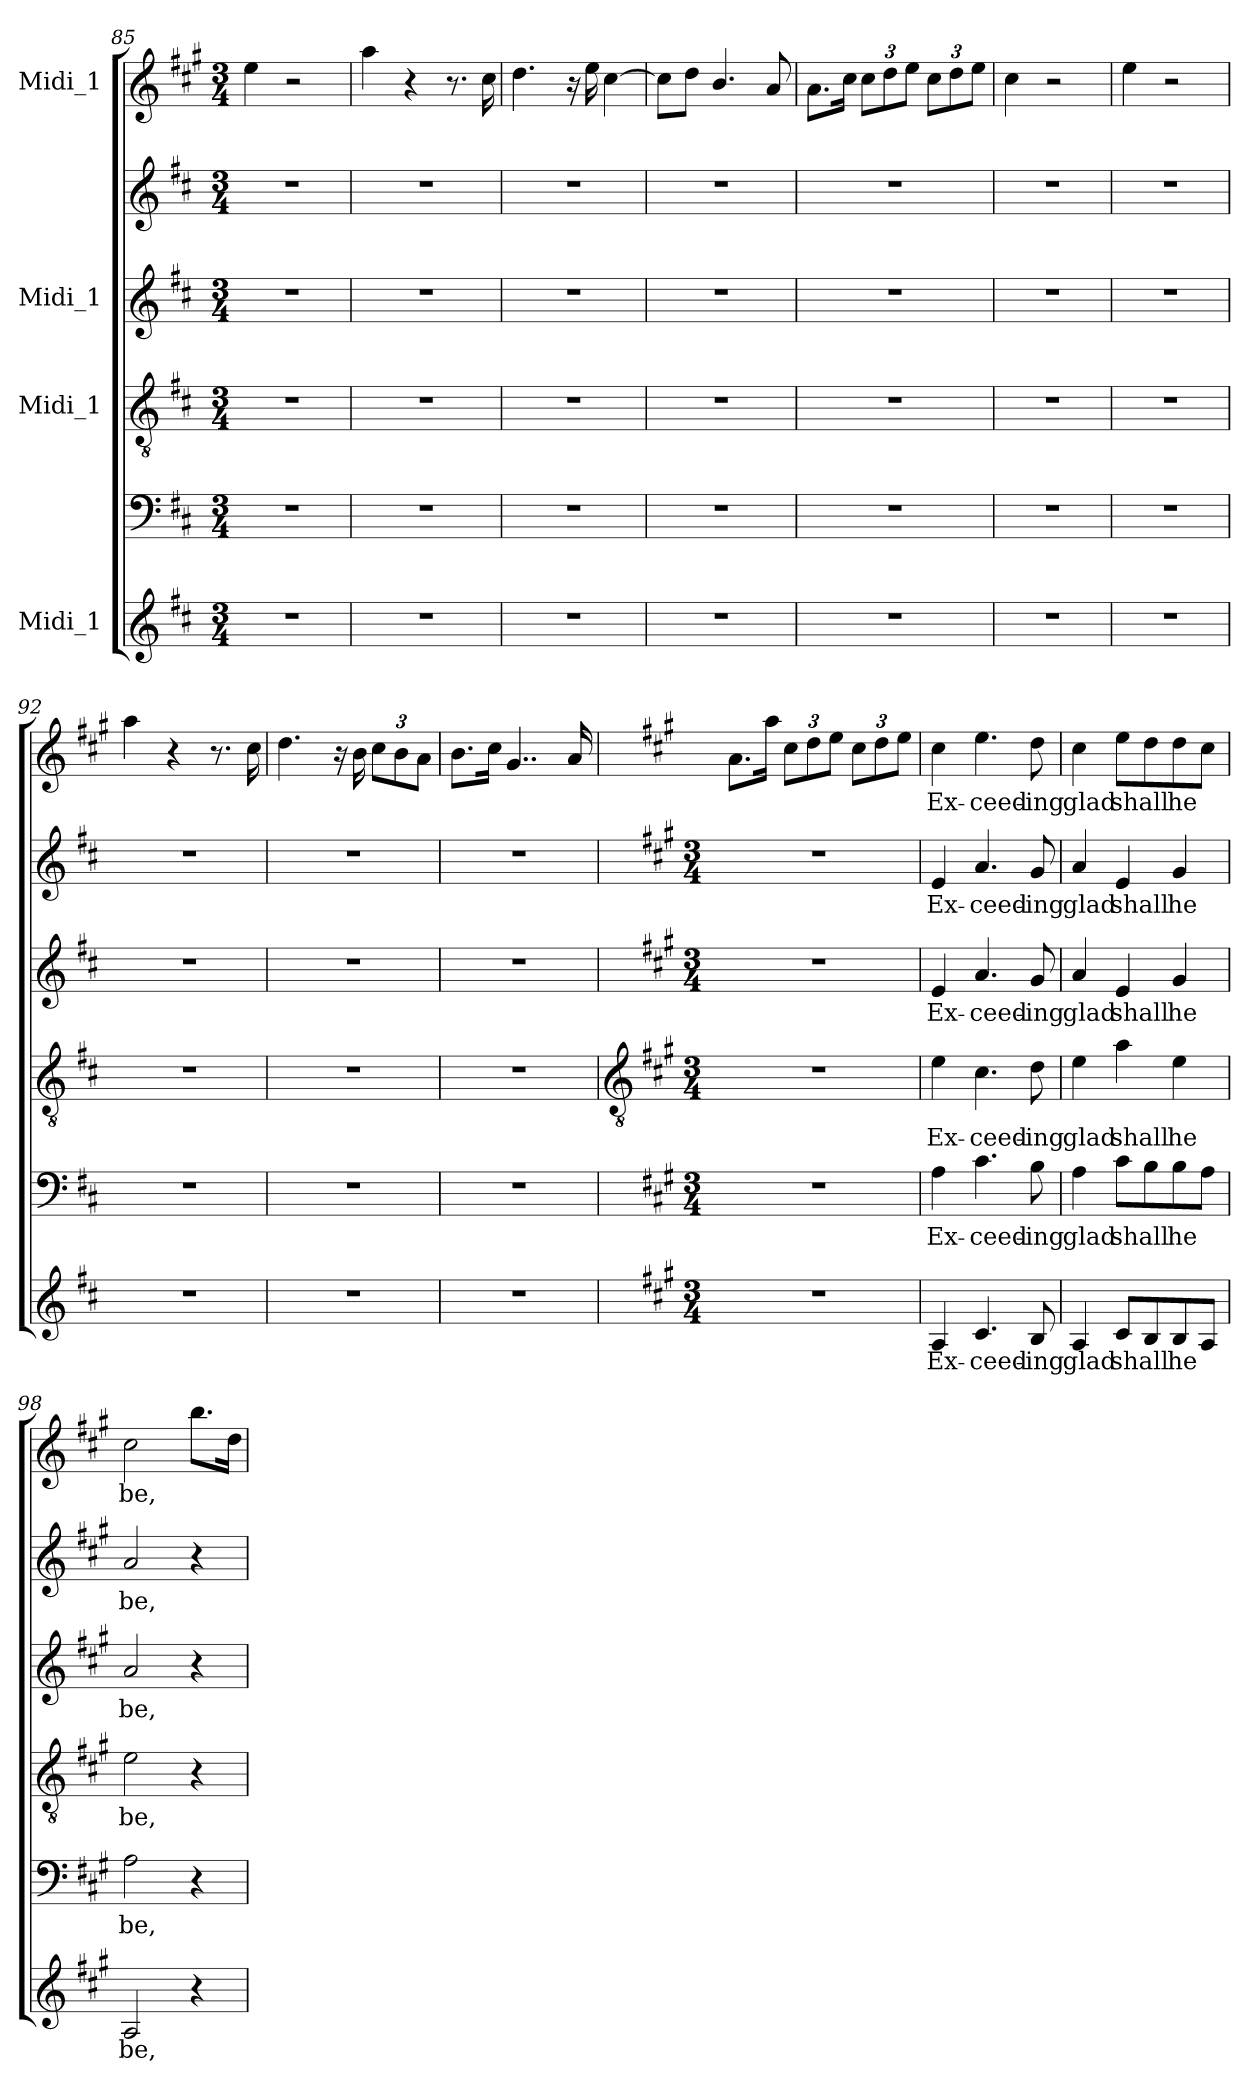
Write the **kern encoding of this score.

**kern	**text	**kern	**text	**kern	**text	**kern	**text	**kern	**text	**kern	**text
*part4	*part4	*part4	*part4	*part3	*part3	*part2	*part2	*part2	*part2	*part1	*part1
*staff6	*staff6	*staff5	*staff5	*staff4	*staff4	*staff3	*staff3	*staff2	*staff2	*staff1	*staff1
*I"Midi_1	*	*	*	*I"Midi_1	*	*I"Midi_1	*	*	*	*I"Midi_1	*
*	*	*clefF4	*	*clefGv2	*	*clefG2	*	*clefG2	*	*clefG2	*
*k[f#c#]	*	*k[f#c#]	*	*k[f#c#]	*	*k[f#c#]	*	*k[f#c#]	*	*k[f#c#g#]	*
*D:	*	*D:	*	*D:	*	*D:	*	*D:	*	*A:	*
*M3/4	*	*M3/4	*	*M3/4	*	*M3/4	*	*M3/4	*	*M3/4	*
=85	=85	=85	=85	=85	=85	=85	=85	=85	=85	=85	=85
2.r	.	2.r	.	2.r	.	2.r	.	2.r	.	4ee	.
.	.	.	.	.	.	.	.	.	.	2r	.
=86	=86	=86	=86	=86	=86	=86	=86	=86	=86	=86	=86
2.r	.	2.r	.	2.r	.	2.r	.	2.r	.	4aa	.
.	.	.	.	.	.	.	.	.	.	4r	.
.	.	.	.	.	.	.	.	.	.	8.r	.
.	.	.	.	.	.	.	.	.	.	16cc#	.
=87	=87	=87	=87	=87	=87	=87	=87	=87	=87	=87	=87
2.r	.	2.r	.	2.r	.	2.r	.	2.r	.	4.dd	.
.	.	.	.	.	.	.	.	.	.	16r	.
.	.	.	.	.	.	.	.	.	.	16ee	.
.	.	.	.	.	.	.	.	.	.	[4cc#	.
=88	=88	=88	=88	=88	=88	=88	=88	=88	=88	=88	=88
2.r	.	2.r	.	2.r	.	2.r	.	2.r	.	8cc#L]	.
.	.	.	.	.	.	.	.	.	.	8ddJ	.
.	.	.	.	.	.	.	.	.	.	4.b/	.
.	.	.	.	.	.	.	.	.	.	8a/	.
=89	=89	=89	=89	=89	=89	=89	=89	=89	=89	=89	=89
2.r	.	2.r	.	2.r	.	2.r	.	2.r	.	8.aL	.
.	.	.	.	.	.	.	.	.	.	16cc#J	.
.	.	.	.	.	.	.	.	.	.	12cc#L	.
.	.	.	.	.	.	.	.	.	.	12dd	.
.	.	.	.	.	.	.	.	.	.	12eeJ	.
.	.	.	.	.	.	.	.	.	.	12cc#L	.
.	.	.	.	.	.	.	.	.	.	12dd	.
.	.	.	.	.	.	.	.	.	.	12eeJ	.
=90	=90	=90	=90	=90	=90	=90	=90	=90	=90	=90	=90
2.r	.	2.r	.	2.r	.	2.r	.	2.r	.	4cc#	.
.	.	.	.	.	.	.	.	.	.	2r	.
=91	=91	=91	=91	=91	=91	=91	=91	=91	=91	=91	=91
2.r	.	2.r	.	2.r	.	2.r	.	2.r	.	4ee	.
.	.	.	.	.	.	.	.	.	.	2r	.
=92	=92	=92	=92	=92	=92	=92	=92	=92	=92	=92	=92
2.r	.	2.r	.	2.r	.	2.r	.	2.r	.	4aa	.
.	.	.	.	.	.	.	.	.	.	4r	.
.	.	.	.	.	.	.	.	.	.	8.r	.
.	.	.	.	.	.	.	.	.	.	16cc#	.
=93	=93	=93	=93	=93	=93	=93	=93	=93	=93	=93	=93
2.r	.	2.r	.	2.r	.	2.r	.	2.r	.	4.dd	.
.	.	.	.	.	.	.	.	.	.	16r	.
.	.	.	.	.	.	.	.	.	.	16b	.
.	.	.	.	.	.	.	.	.	.	12cc#L	.
.	.	.	.	.	.	.	.	.	.	12b	.
.	.	.	.	.	.	.	.	.	.	12aJ	.
=94	=94	=94	=94	=94	=94	=94	=94	=94	=94	=94	=94
2.r	.	2.r	.	2.r	.	2.r	.	2.r	.	8.bL	.
.	.	.	.	.	.	.	.	.	.	16cc#J	.
.	.	.	.	.	.	.	.	.	.	4..g#	.
.	.	.	.	.	.	.	.	.	.	16a	.
!!LO:LB:g=z
=95	=95	=95	=95	=95	=95	=95	=95	=95	=95	=95	=95
*	*	*	*	*clefGv2	*	*	*	*	*	*	*
*k[f#c#g#]	*	*k[f#c#g#]	*	*k[f#c#g#]	*	*k[f#c#g#]	*	*k[f#c#g#]	*	*	*
*A:	*	*A:	*	*A:	*	*A:	*	*A:	*	*	*
*M3/4	*	*M3/4	*	*M3/4	*	*M3/4	*	*M3/4	*	*	*
!LO:N:vis=1	!	!LO:N:vis=1	!	!LO:N:vis=1	!	!LO:N:vis=1	!	!LO:N:vis=1	!	!	!
2.r	.	2.r	.	2.r	.	2.r	.	2.r	.	8.aL	.
.	.	.	.	.	.	.	.	.	.	16aaJ	.
.	.	.	.	.	.	.	.	.	.	12cc#L	.
.	.	.	.	.	.	.	.	.	.	12dd	.
.	.	.	.	.	.	.	.	.	.	12eeJ	.
.	.	.	.	.	.	.	.	.	.	12cc#L	.
.	.	.	.	.	.	.	.	.	.	12dd	.
.	.	.	.	.	.	.	.	.	.	12eeJ	.
=96	=96	=96	=96	=96	=96	=96	=96	=96	=96	=96	=96
!	!LO:LY:b	!	!LO:LY:b	!	!LO:LY:b	!	!LO:LY:b	!	!LO:LY:b	!	!LO:LY:b
4A	Ex-	4A	Ex-	4e	Ex-	4e	Ex-	4e	Ex-	4cc#	Ex-
!	!LO:LY:b	!	!LO:LY:b	!	!LO:LY:b	!	!LO:LY:b	!	!LO:LY:b	!	!LO:LY:b
4.c#	-ceed-	4.c#	-ceed-	4.c#	-ceed-	4.a	-ceed-	4.a	-ceed-	4.ee	-ceed-
!	!LO:LY:b	!	!LO:LY:b	!	!LO:LY:b	!	!LO:LY:b	!	!LO:LY:b	!	!LO:LY:b
8B	-ing	8B	-ing	8d	-ing	8g#	-ing	8g#	-ing	8dd	-ing
=97	=97	=97	=97	=97	=97	=97	=97	=97	=97	=97	=97
!	!LO:LY:b	!	!LO:LY:b	!	!LO:LY:b	!	!LO:LY:b	!	!LO:LY:b	!	!LO:LY:b
4A	glad	4A	glad	4e	glad	4a	glad	4a	glad	4cc#	glad
!	!LO:LY:b	!	!LO:LY:b	!	!LO:LY:b	!	!LO:LY:b	!	!LO:LY:b	!	!LO:LY:b
8c#L	shall	8c#L	shall	4a	shall	4e	shall	4e	shall	8eeL	shall
8B	.	8B	.	.	.	.	.	.	.	8dd	.
!	!LO:LY:b	!	!LO:LY:b	!	!LO:LY:b	!	!LO:LY:b	!	!LO:LY:b	!	!LO:LY:b
8B	he	8B	he	4e	he	4g#	he	4g#	he	8dd	he
8AJ	.	8AJ	.	.	.	.	.	.	.	8cc#J	.
=98	=98	=98	=98	=98	=98	=98	=98	=98	=98	=98	=98
!	!LO:LY:b	!	!LO:LY:b	!	!LO:LY:b	!	!LO:LY:b	!	!LO:LY:b	!	!LO:LY:b
2A	be,	2A	be,	2e	be,	2a	be,	2a	be,	2cc#	be,
4r	.	4r	.	4r	.	4r	.	4r	.	8.bbL	.
.	.	.	.	.	.	.	.	.	.	16ddJ	.
=	=	=	=	=	=	=	=	=	=	=	=
*-	*-	*-	*-	*-	*-	*-	*-	*-	*-	*-	*-
